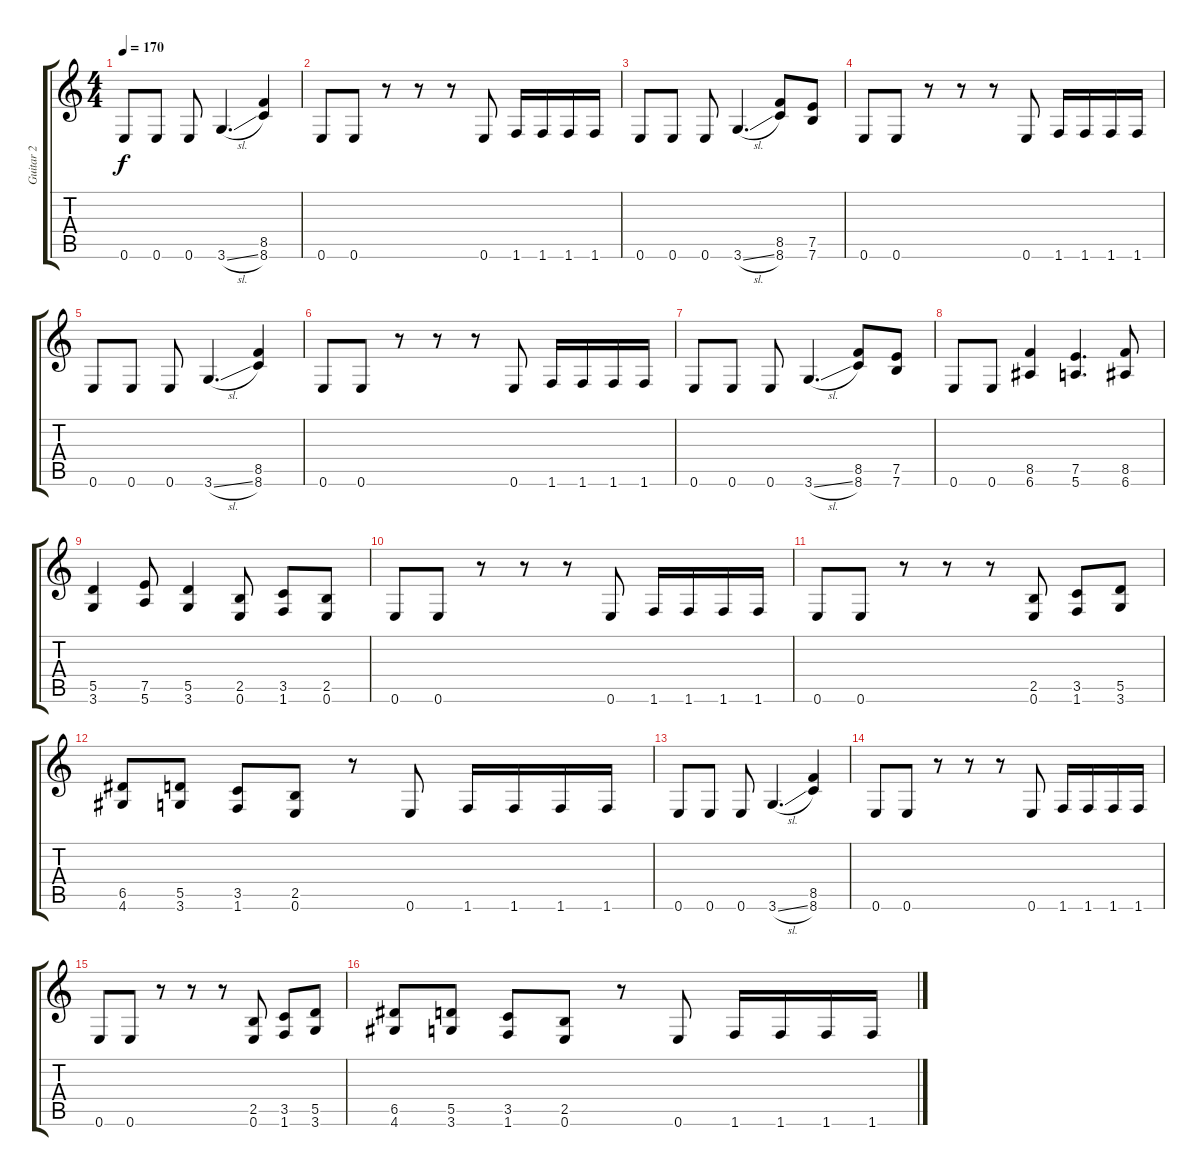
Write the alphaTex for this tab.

\track ("Guitar 2" "Guitar 2") {instrument overdrivenguitar}
\staff {score tabs}
\tuning (E4 B3 G3 D3 A2 E2) {hide}
\ts (4 4)
\tempo 170
\clef g2
\ks c
0.6.8{dy f} 0.6.8 0.6.8 3.6{sl}.4{d} (8.5 8.6).4 |
0.6.8 0.6.8 r.8 r.8 r.8 0.6.8 1.6.16 1.6.16 1.6.16 1.6.16 |
0.6.8 0.6.8 0.6.8 3.6{sl}.4{d} (8.5 8.6).8 (7.5 7.6).8 |
0.6.8 0.6.8 r.8 r.8 r.8 0.6.8 1.6.16 1.6.16 1.6.16 1.6.16 |
0.6.8 0.6.8 0.6.8 3.6{sl}.4{d} (8.5 8.6).4 |
0.6.8 0.6.8 r.8 r.8 r.8 0.6.8 1.6.16 1.6.16 1.6.16 1.6.16 |
0.6.8 0.6.8 0.6.8 3.6{sl}.4{d} (8.5 8.6).8 (7.5 7.6).8 |
0.6.8 0.6.8 (8.5 6.6).4 (7.5 5.6).4{d} (8.5 6.6).8 |
(5.5 3.6).4 (7.5 5.6).8 (5.5 3.6).4 (2.5 0.6).8 (3.5 1.6).8 (2.5 0.6).8 |
0.6.8 0.6.8 r.8 r.8 r.8 0.6.8 1.6.16 1.6.16 1.6.16 1.6.16 |
0.6.8 0.6.8 r.8 r.8 r.8 (2.5 0.6).8 (3.5 1.6).8 (5.5 3.6).8 |
(6.5 4.6).8 (5.5 3.6).8 (3.5 1.6).8 (2.5 0.6).8 r.8 0.6.8 1.6.16 1.6.16 1.6.16 1.6.16 |
0.6.8 0.6.8 0.6.8 3.6{sl}.4{d} (8.5 8.6).4 |
0.6.8 0.6.8 r.8 r.8 r.8 0.6.8 1.6.16 1.6.16 1.6.16 1.6.16 |
0.6.8 0.6.8 r.8 r.8 r.8 (2.5 0.6).8 (3.5 1.6).8 (5.5 3.6).8 |
(6.5 4.6).8 (5.5 3.6).8 (3.5 1.6).8 (2.5 0.6).8 r.8 0.6.8 1.6.16 1.6.16 1.6.16 1.6.16
